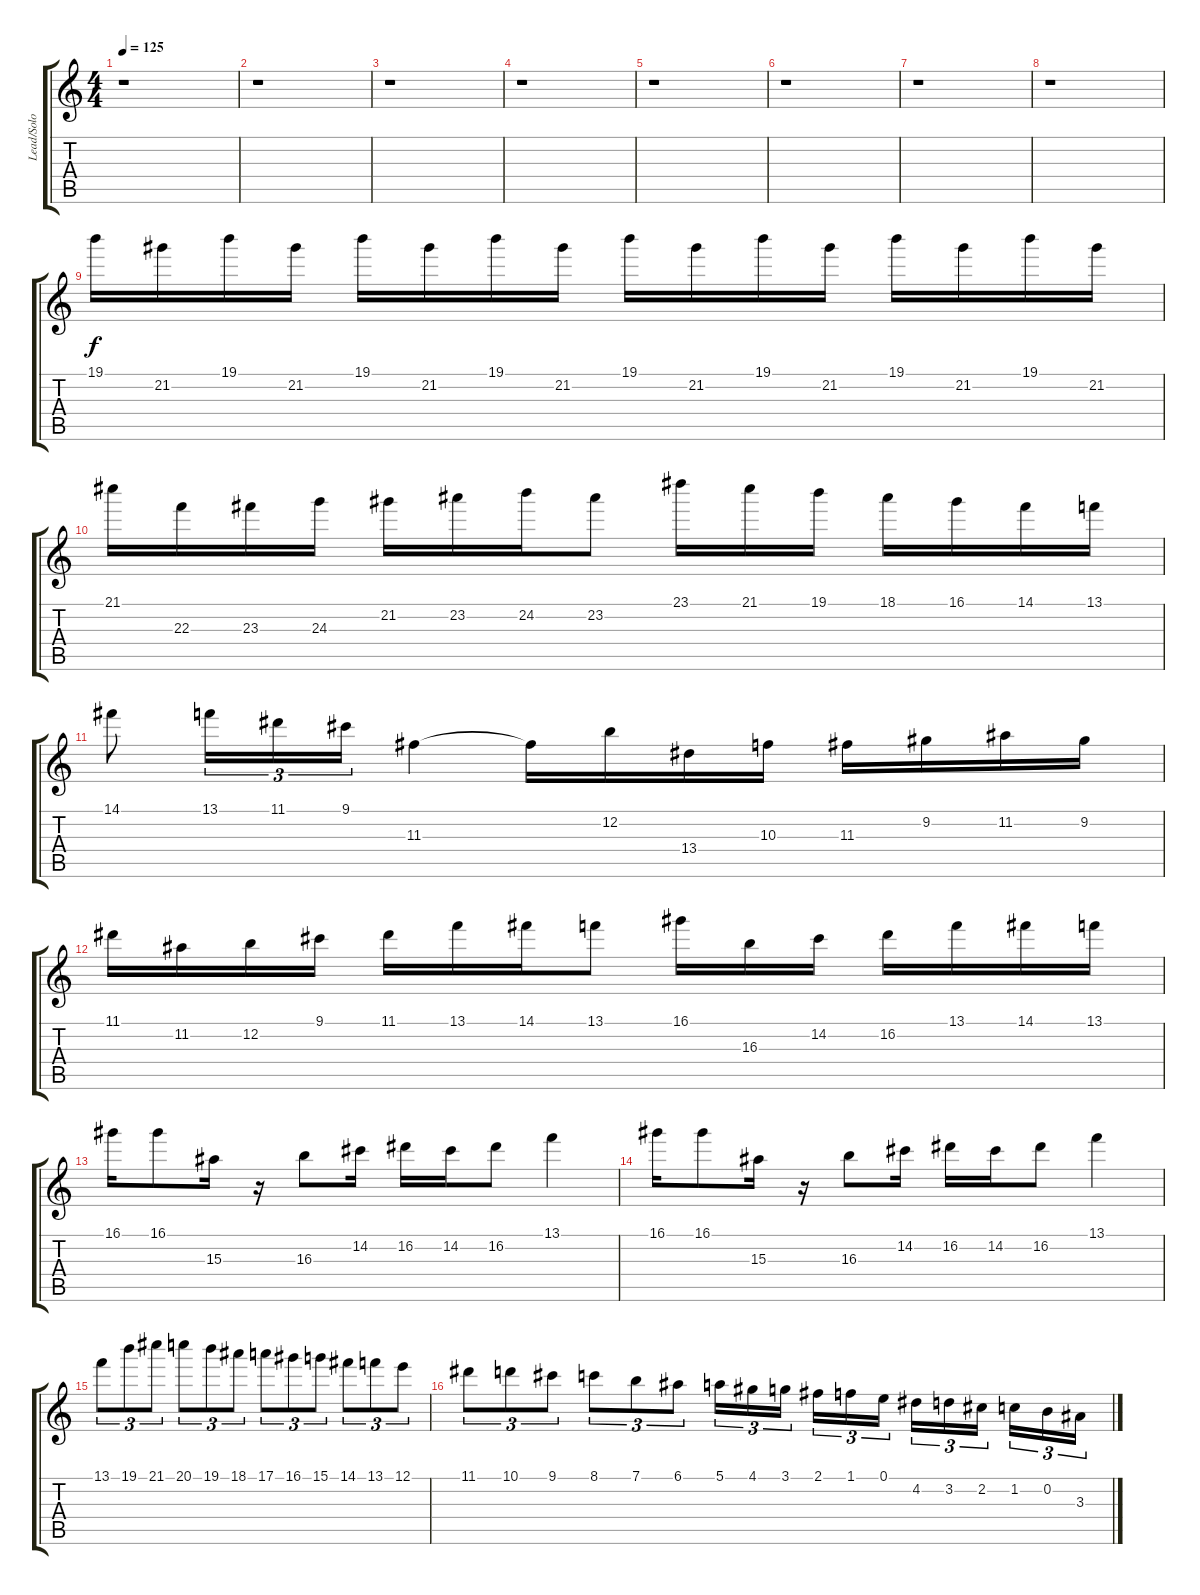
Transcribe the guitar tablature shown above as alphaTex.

\track ("Lead/Solo" "Lead/Solo") {instrument electricguitarclean}
\staff {score tabs}
\tuning (E4 B3 G3 D3 A2 E2) {hide}
\ts (4 4)
\tempo 125
\clef g2
\ks c
r.1{dy mp} |
r.1 |
r.1 |
r.1 |
r.1 |
r.1 |
r.1 |
r.1 |
19.1.16{dy f volume 12 instrument brasssection} 21.2.16 19.1.16 21.2.16 19.1.16 21.2.16 19.1.16 21.2.16 19.1.16 21.2.16 19.1.16 21.2.16 19.1.16 21.2.16 19.1.16 21.2.16 |
21.1.16 22.3.16 23.3.16 24.3.16 21.2.16 23.2.16 24.2.16 23.2.8 23.1.16 21.1.16 19.1.16 18.1.16 16.1.16 14.1.16 13.1.16 |
14.1.8 13.1.16{tu (3 2)} 11.1.16{tu (3 2)} 9.1.16{tu (3 2)} 11.3.4 11.3{t}.16 12.2.16 13.4.16 10.3.16 11.3.16 9.2.16 11.2.16 9.2.16 |
11.1.16 11.2.16 12.2.16 9.1.16 11.1.16 13.1.16 14.1.16 13.1.8 16.1.16 16.3.16 14.2.16 16.2.16 13.1.16 14.1.16 13.1.16 |
16.1.16 16.1.8 15.3.16 r.16 16.3.8 14.2.16 16.2.16 14.2.16 16.2.8 13.1.4 |
16.1.16 16.1.8 15.3.16 r.16 16.3.8 14.2.16 16.2.16 14.2.16 16.2.8 13.1.4 |
13.1.8{tu (3 2)} 19.1.8{tu (3 2)} 21.1.8{tu (3 2)} 20.1.8{tu (3 2)} 19.1.8{tu (3 2)} 18.1.8{tu (3 2)} 17.1.8{tu (3 2)} 16.1.8{tu (3 2)} 15.1.8{tu (3 2)} 14.1.8{tu (3 2)} 13.1.8{tu (3 2)} 12.1.8{tu (3 2)} |
11.1.8{tu (3 2)} 10.1.8{tu (3 2)} 9.1.8{tu (3 2)} 8.1.8{tu (3 2)} 7.1.8{tu (3 2)} 6.1.8{tu (3 2)} 5.1.16{tu (3 2)} 4.1.16{tu (3 2)} 3.1.16{tu (3 2)} 2.1.16{tu (3 2)} 1.1.16{tu (3 2)} 0.1.16{tu (3 2)} 4.2.16{tu (3 2)} 3.2.16{tu (3 2)} 2.2.16{tu (3 2)} 1.2.16{tu (3 2)} 0.2.16{tu (3 2)} 3.3.16{tu (3 2)}
